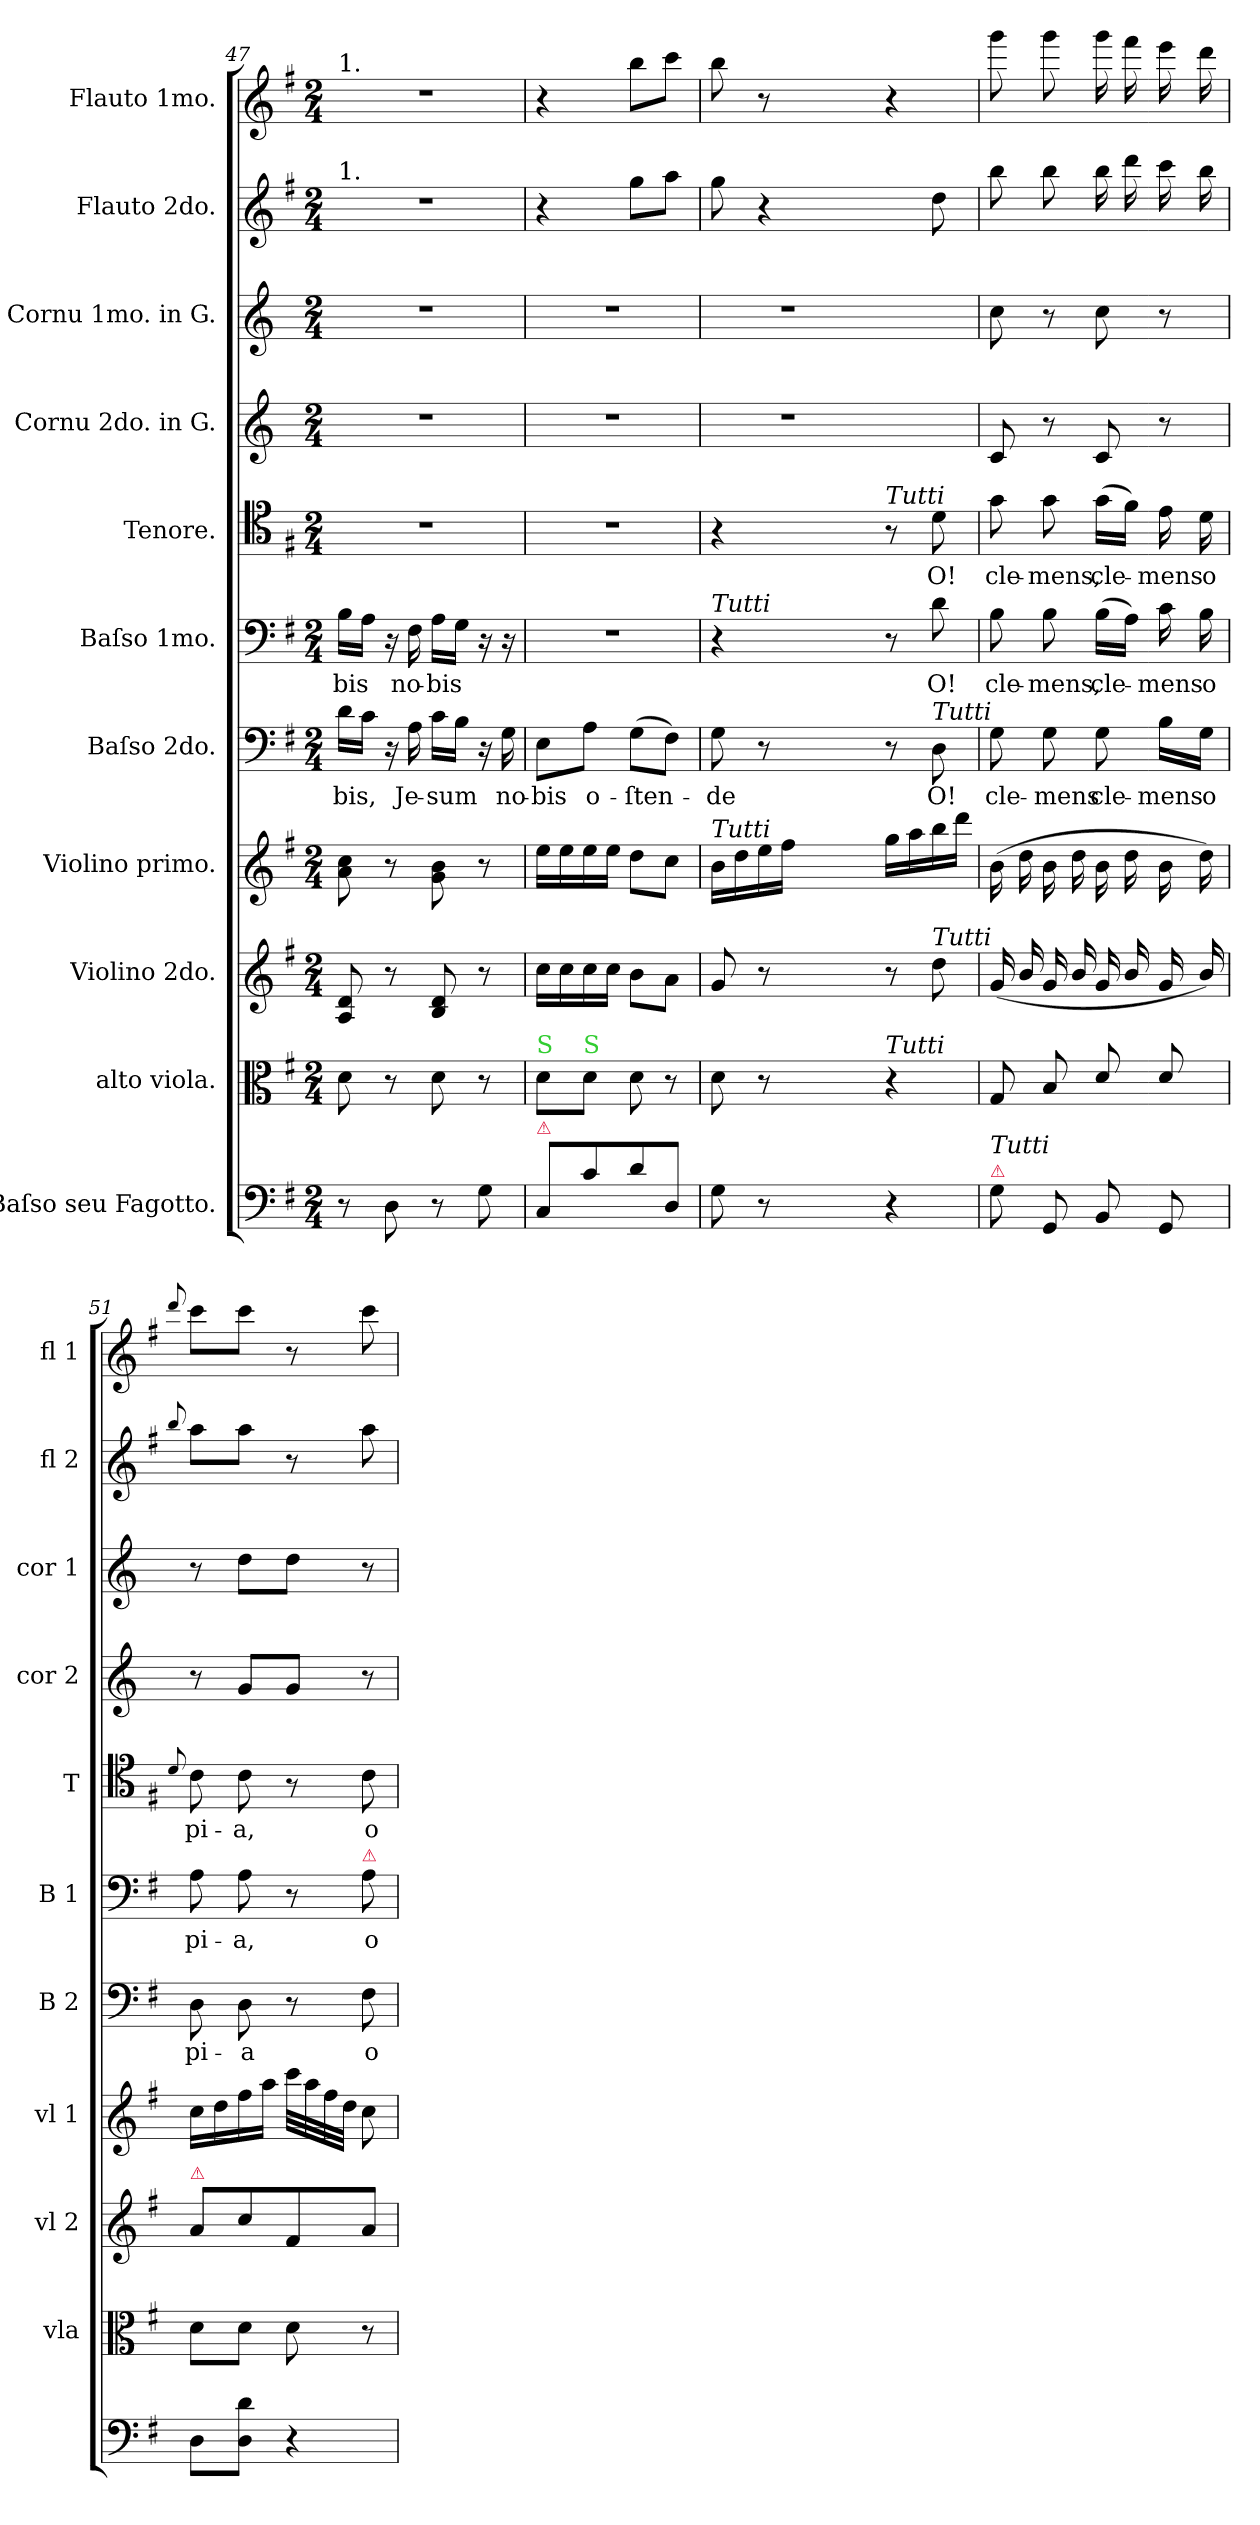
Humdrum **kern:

**kern	**kern	**kern	**dynam	**kern	**kern	**text	**kern	**text	**kern	**text	**kern	**dynam	**kern	**dynam	**kern	**dynam	**kern
*part11	*part10	*part9	*part9	*part8	*part7	*part7	*part6	*part6	*part5	*part5	*part4	*part4	*part3	*part3	*part2	*part2	*part1
*staff11	*staff10	*staff9	*staff9	*staff8	*staff7	*staff7	*staff6	*staff6	*staff5	*staff5	*staff4	*staff4	*staff3	*staff3	*staff2	*staff2	*staff1
*I"Baſso seu Fagotto.	*I"alto viola.	*I"Violino 2do.	*	*I"Violino primo.	*I"Baſso 2do.	*	*I"Baſso 1mo.	*	*I"Tenore.	*	*I"Cornu 2do. in G.	*	*I"Cornu 1mo. in G.	*	*I"Flauto 2do.	*	*I"Flauto 1mo.
*	*I'vla	*I'vl 2	*	*I'vl 1	*I'B 2	*	*I'B 1	*	*I'T	*	*I'cor 2	*	*I'cor 1	*	*I'fl 2	*	*I'fl 1
*clefF4	*clefC3	*clefG2	*	*clefG2	*clefF4	*	*clefF4	*	*clefC4	*	*clefG2	*	*clefG2	*	*clefG2	*	*clefG2
*	*	*	*	*	*	*	*	*	*	*	*ITrd3c5	*	*ITrd3c5	*	*	*	*
*k[f#]	*k[f#]	*k[f#]	*	*k[f#]	*k[f#]	*	*k[f#]	*	*k[f#]	*	*k[f#]	*	*k[f#]	*	*k[f#]	*	*k[f#]
*G:	*G:	*G:	*	*G:	*G:	*	*G:	*	*G:	*	*	*	*	*	*G:	*	*G:
*M2/4	*M2/4	*M2/4	*	*M2/4	*M2/4	*	*M2/4	*	*M2/4	*	*M2/4	*	*M2/4	*	*M2/4	*	*M2/4
=47	=47	=47	=47	=47	=47	=47	=47	=47	=47	=47	=47	=47	=47	=47	=47	=47	=47
!	!	!	!	!	!	!	!	!	!	!	!	!	!	!	!	!	!LO:TX:a:t=1.
!	!	!	!	!	!	!	!	!	!	!	!	!	!	!	!LO:TX:a:t=1.	!	!
!	!	!	!	!	!	!	!	!	!LO:N:vis=0	!	!LO:N:vis=0	!	!LO:N:vis=0	!	!	!	!
8r	8d\	8A/ 8d/	.	8a\ 8cc\	16d\LL	-bis,	16B\LL	-bis	2r	.	2r	.	2r	.	2r	.	2r
.	.	.	.	.	16c\JJ	.	16A\JJ	.	.	.	.	.	.	.	.	.	.
8D\	8r	8r	.	8r	16r	.	16r	.	.	.	.	.	.	.	.	.	.
.	.	.	.	.	16A\	Je-	16F#\	no-	.	.	.	.	.	.	.	.	.
8r	8d\	8B/ 8d/	.	8g\ 8b\	16c\LL	-sum	16A\LL	-bis	.	.	.	.	.	.	.	.	.
.	.	.	.	.	16B\JJ	.	16G\JJ	.	.	.	.	.	.	.	.	.	.
8G\	8r	8r	.	8r	16r	.	16r	.	.	.	.	.	.	.	.	.	.
.	.	.	.	.	16G\	no-	16r	.	.	.	.	.	.	.	.	.	.
=48	=48	=48	=48	=48	=48	=48	=48	=48	=48	=48	=48	=48	=48	=48	=48	=48	=48
!	!LO:TX:a:color=limegreen:t=S	!	!	!	!	!	!	!	!	!	!	!	!	!	!	!	!
!LO:TX:a:color=crimson:t=⚠	!	!	!	!	!	!	!	!	!	!	!	!	!	!	!	!	!
8C/L	8d\L	16cc\LL	.	16ee\LL	8E\L	-bis	2r	.	2r	.	2r	.	2r	.	4r	.	4r
.	.	16cc\	.	16ee\	.	.	.	.	.	.	.	.	.	.	.	.	.
!	!LO:TX:a:color=limegreen:t=S	!	!	!	!	!	!	!	!	!	!	!	!	!	!	!	!
8c\	8d\J	16cc\	.	16ee\	8A\J	o-	.	.	.	.	.	.	.	.	.	.	.
.	.	16cc\JJ	.	16ee\JJ	.	.	.	.	.	.	.	.	.	.	.	.	.
8d\	8d\	8b\L	.	8dd\L	(8G\L	-ſten-	.	.	.	.	.	.	.	.	8gg\L	.	8bb\L
8D/J	8r	8a\J	.	8cc\J	8F#\J)	.	.	.	.	.	.	.	.	.	8aa\J	.	8ccc\J
=49	=49	=49	=49	=49	=49	=49	=49	=49	=49	=49	=49	=49	=49	=49	=49	=49	=49
!	!	!	!	!	!	!	!LO:TX:a:i:t=Tutti	!	!	!	!	!	!	!	!	!	!
!	!	!	!	!LO:TX:a:i:t=Tutti	!	!	!	!	!	!	!	!	!	!	!	!	!
8G\	8d\	8g/	.	16b\LL	8G\	-de	4r	.	4r	.	2r	.	2r	.	8gg\	.	8bb\
.	.	.	.	16dd\	.	.	.	.	.	.	.	.	.	.	.	.	.
8r	8r	8r	.	16ee\	8r	.	.	.	.	.	.	.	.	.	4r	.	8r
.	.	.	.	16ff#\JJ	.	.	.	.	.	.	.	.	.	.	.	.	.
4ryy	4ryy	4ryy	.	4ryy	4ryy	.	4ryy	.	4ryy	.	.	.	.	.	.	.	4ryy
.	.	.	.	.	.	.	.	.	.	.	.	.	.	.	8ryy	.	.
=-	=-	=-	=-	=-	=-	=-	=-	=-	=-	=-	=-	=-	=-	=-	=-	=-	=-
!	!	!	!	!	!	!	!	!	!LO:TX:a:i:t=Tutti	!	!	!	!	!	!	!	!
!	!LO:TX:a:i:t=Tutti	!	!	!	!	!	!	!	!	!	!	!	!	!	!	!	!
4r	4r	8r	.	16gg\LL	8r	.	8r	.	8r	.	4ryy	.	4ryy	.	8ryy	.	4r
.	.	.	.	16aa\	.	.	.	.	.	.	.	.	.	.	.	.	.
!	!	!	!	!	!LO:TX:a:i:t=Tutti	!	!	!	!	!	!	!	!	!	!	!	!
!	!	!LO:TX:a:i:t=Tutti	!	!	!	!	!	!	!	!	!	!	!	!	!	!	!
!	!	!	!LO:DY:b	!	!	!	!	!	!	!	!	!	!	!	!	!LO:DY:a	!
.	.	8dd\	f&colon;	16bb\	8D\	O!	8d\	O!	8d\	O!	.	.	.	.	8dd\	fo.	.
.	.	.	.	16ddd\JJ	.	.	.	.	.	.	.	.	.	.	.	.	.
=50	=50	=50	=50	=50	=50	=50	=50	=50	=50	=50	=50	=50	=50	=50	=50	=50	=50
!LO:TX:a:color=crimson:t=⚠	!	!	!	!	!	!	!	!	!	!	!	!	!	!	!	!	!
!LO:TX:a:i:t=Tutti	!	!	!	!	!	!	!	!	!	!	!	!	!	!	!	!	!
8G\	8G/	(16g/	.	(16b\	8G\	cle-	8B\	cle-	8g\	cle-	8G/	f&colon;	8g\	f&colon;	8bb\	.	8ggg\
.	.	16b/	.	16dd\	.	.	.	.	.	.	.	.	.	.	.	.	.
8GG/	8B/	16g/	.	16b\	8G\	-mens	8B\	-mens,	8g\	-mens,	8r	.	8r	.	8bb\	.	8ggg\
.	.	16b/	.	16dd\	.	.	.	.	.	.	.	.	.	.	.	.	.
8BB/	8d/	16g/	.	16b\	8G\	cle-	(16B\LL	cle-	(16g\LL	cle-	8G/	.	8g\	.	16bb\	.	16ggg\
.	.	16b/	.	16dd\	.	.	16A\JJ)	.	16f#\JJ)	.	.	.	.	.	16ddd\	.	16fff#\
=-	=-	=-	=-	=-	=-	=-	=-	=-	=-	=-	=-	=-	=-	=-	=-	=-	=-
8GG/	8d/	16g/	.	16b\	16B\LL	-mens	16c\	-mens	16e\	-mens	8r	.	8r	.	16ccc\	.	16eee\
.	.	16b/)	.	16dd\)	16G\JJ	o	16B\	o	16d\	o	.	.	.	.	16bb\	.	16ddd\
=51	=51	=51	=51	=51	=51	=51	=51	=51	=51	=51	=51	=51	=51	=51	=51	=51	=51
.	.	.	.	.	.	.	.	.	8qqd/	.	.	.	.	.	8qqbb/	.	8qqddd/
!	!	!LO:TX:a:color=crimson:t=⚠	!	!	!	!	!	!	!	!	!	!	!	!	!	!	!
8D\L	8d\L	8a\L	.	16cc\LL	8D\	pi-	8A\	pi-	8c\	pi-	8r	.	8r	.	8aa\L	.	8ccc\L
.	.	.	.	16dd\	.	.	.	.	.	.	.	.	.	.	.	.	.
8D\ 8d\J	8d\J	8cc\	.	16ff#\	8D\	-a	8A\	-a,	8c\	-a,	8d/L	.	8a\L	.	8aa\J	.	8ccc\J
.	.	.	.	16aa\JJ	.	.	.	.	.	.	.	.	.	.	.	.	.
4r	8d\	8f#/	.	32ccc\LLL	8r	.	8r	.	8r	.	8d/J	.	8a\J	.	8r	.	8r
.	.	.	.	32aa\	.	.	.	.	.	.	.	.	.	.	.	.	.
.	.	.	.	32ff#\	.	.	.	.	.	.	.	.	.	.	.	.	.
.	.	.	.	32dd\JJJ	.	.	.	.	.	.	.	.	.	.	.	.	.
!	!	!	!	!	!	!	!LO:TX:a:color=crimson:t=⚠	!	!	!	!	!	!	!	!	!	!
.	8r	8a/J	.	8cc\	8F#\	o	8A\	o	8c\	o	8r	.	8r	.	8aa\	.	8ccc\
=	=	=	=	=	=	=	=	=	=	=	=	=	=	=	=	=	=
*-	*-	*-	*-	*-	*-	*-	*-	*-	*-	*-	*-	*-	*-	*-	*-	*-	*-
